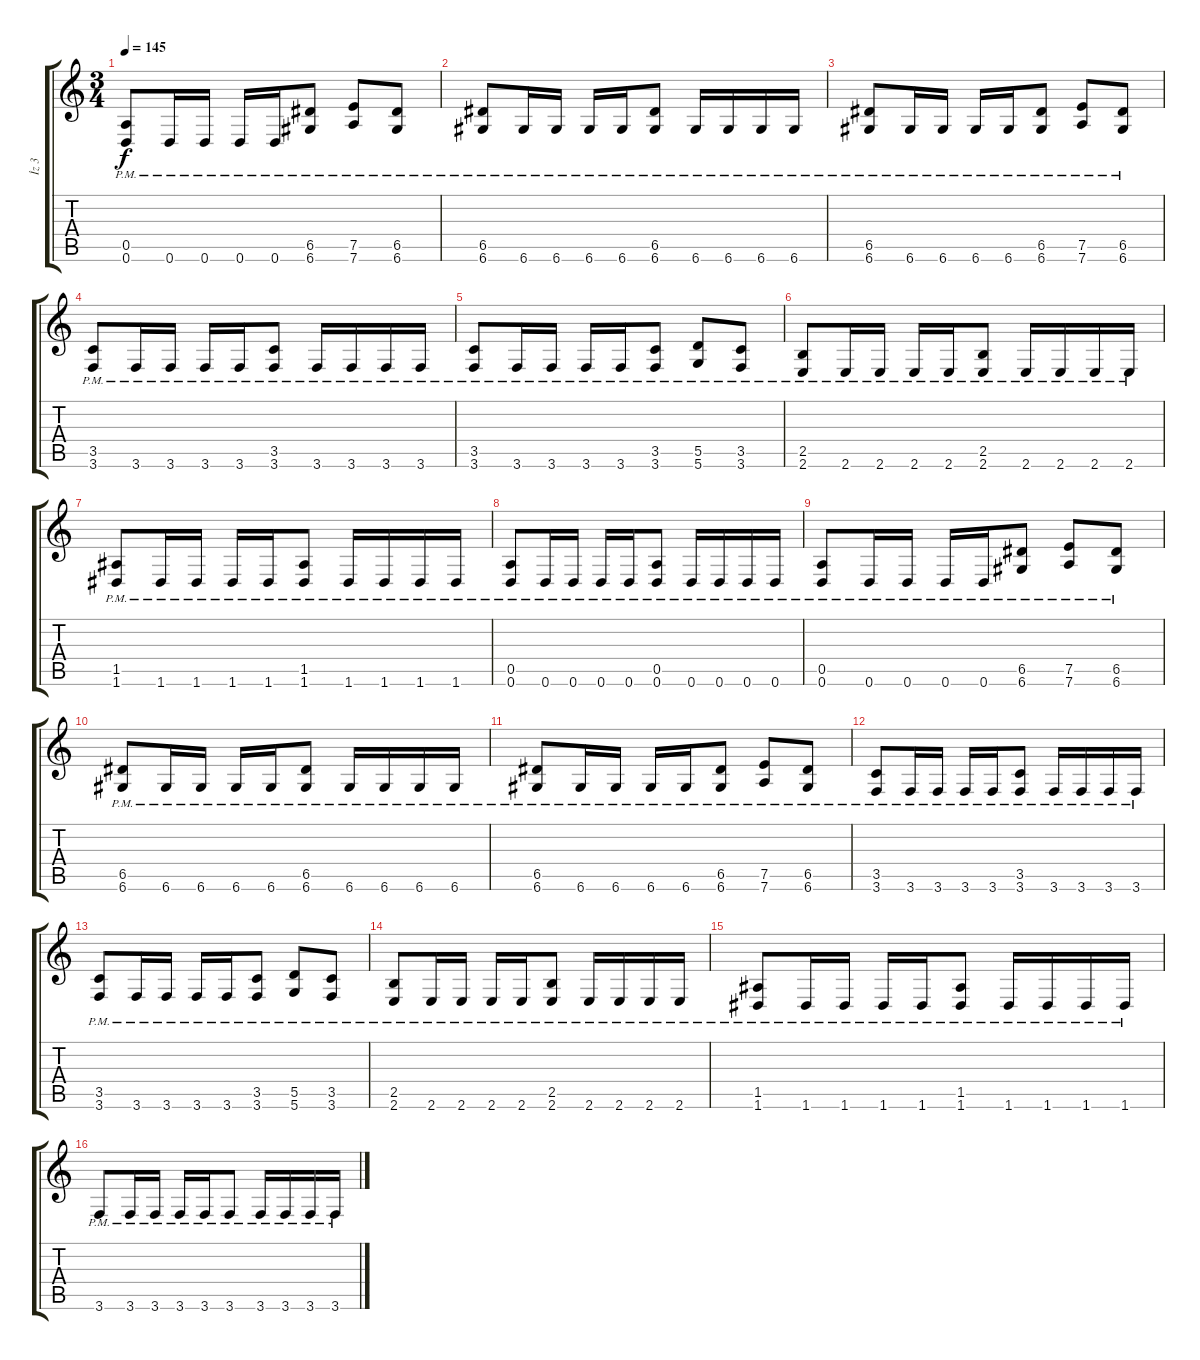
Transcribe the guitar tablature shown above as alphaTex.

\track ("İz 3" "İz 3") {instrument distortionguitar}
\staff {score tabs}
\tuning (E4 B3 G3 D3 A2 D2) {hide}
\ts (3 4)
\tempo 145
\clef g2
\ks c
(0.5{pm} 0.6{pm}).8{dy f} 0.6{pm}.16 0.6{pm}.16 0.6{pm}.16 0.6{pm}.16 (6.5{pm} 6.6{pm}).8 (7.5{pm} 7.6{pm}).8 (6.5{pm} 6.6{pm}).8 |
(6.5{pm} 6.6{pm}).8 6.6{pm}.16 6.6{pm}.16 6.6{pm}.16 6.6{pm}.16 (6.5{pm} 6.6{pm}).8 6.6{pm}.16 6.6{pm}.16 6.6{pm}.16 6.6{pm}.16 |
(6.5{pm} 6.6{pm}).8 6.6{pm}.16 6.6{pm}.16 6.6{pm}.16 6.6{pm}.16 (6.5{pm} 6.6{pm}).8 (7.5{pm} 7.6{pm}).8 (6.5{pm} 6.6{pm}).8 |
(3.5{pm} 3.6{pm}).8 3.6{pm}.16 3.6{pm}.16 3.6{pm}.16 3.6{pm}.16 (3.5{pm} 3.6{pm}).8 3.6{pm}.16 3.6{pm}.16 3.6{pm}.16 3.6{pm}.16 |
(3.5{pm} 3.6{pm}).8 3.6{pm}.16 3.6{pm}.16 3.6{pm}.16 3.6{pm}.16 (3.5{pm} 3.6{pm}).8 (5.5{pm} 5.6{pm}).8 (3.5{pm} 3.6{pm}).8 |
(2.5{pm} 2.6{pm}).8 2.6{pm}.16 2.6{pm}.16 2.6{pm}.16 2.6{pm}.16 (2.5{pm} 2.6{pm}).8 2.6{pm}.16 2.6{pm}.16 2.6{pm}.16 2.6{pm}.16 |
(1.5{pm} 1.6{pm}).8 1.6{pm}.16 1.6{pm}.16 1.6{pm}.16 1.6{pm}.16 (1.5{pm} 1.6{pm}).8 1.6{pm}.16 1.6{pm}.16 1.6{pm}.16 1.6{pm}.16 |
(0.5{pm} 0.6{pm}).8 0.6{pm}.16 0.6{pm}.16 0.6{pm}.16 0.6{pm}.16 (0.5{pm} 0.6{pm}).8 0.6{pm}.16 0.6{pm}.16 0.6{pm}.16 0.6{pm}.16 |
(0.5{pm} 0.6{pm}).8 0.6{pm}.16 0.6{pm}.16 0.6{pm}.16 0.6{pm}.16 (6.5{pm} 6.6{pm}).8 (7.5{pm} 7.6{pm}).8 (6.5{pm} 6.6{pm}).8 |
(6.5{pm} 6.6{pm}).8 6.6{pm}.16 6.6{pm}.16 6.6{pm}.16 6.6{pm}.16 (6.5{pm} 6.6{pm}).8 6.6{pm}.16 6.6{pm}.16 6.6{pm}.16 6.6{pm}.16 |
(6.5{pm} 6.6{pm}).8 6.6{pm}.16 6.6{pm}.16 6.6{pm}.16 6.6{pm}.16 (6.5{pm} 6.6{pm}).8 (7.5{pm} 7.6{pm}).8 (6.5{pm} 6.6{pm}).8 |
(3.5{pm} 3.6{pm}).8 3.6{pm}.16 3.6{pm}.16 3.6{pm}.16 3.6{pm}.16 (3.5{pm} 3.6{pm}).8 3.6{pm}.16 3.6{pm}.16 3.6{pm}.16 3.6{pm}.16 |
(3.5{pm} 3.6{pm}).8 3.6{pm}.16 3.6{pm}.16 3.6{pm}.16 3.6{pm}.16 (3.5{pm} 3.6{pm}).8 (5.5{pm} 5.6{pm}).8 (3.5{pm} 3.6{pm}).8 |
(2.5{pm} 2.6{pm}).8 2.6{pm}.16 2.6{pm}.16 2.6{pm}.16 2.6{pm}.16 (2.5{pm} 2.6{pm}).8 2.6{pm}.16 2.6{pm}.16 2.6{pm}.16 2.6{pm}.16 |
(1.5{pm} 1.6{pm}).8 1.6{pm}.16 1.6{pm}.16 1.6{pm}.16 1.6{pm}.16 (1.5{pm} 1.6{pm}).8 1.6{pm}.16 1.6{pm}.16 1.6{pm}.16 1.6{pm}.16 |
3.6{pm}.8 3.6{pm}.16 3.6{pm}.16 3.6{pm}.16 3.6{pm}.16 3.6{pm}.8 3.6{pm}.16 3.6{pm}.16 3.6{pm}.16 3.6{pm}.16
